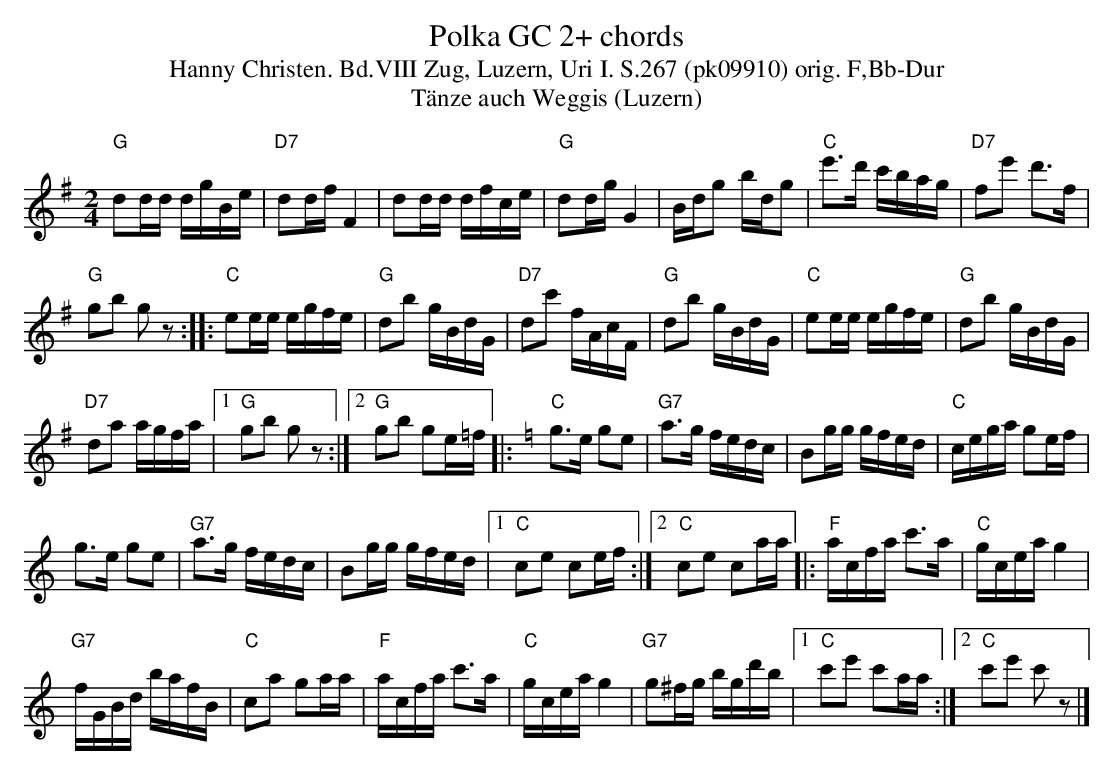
X:1
T:Polka GC 2+ chords
T:Hanny Christen. Bd.VIII Zug, Luzern, Uri I. S.267 (pk09910) orig. F,Bb-Dur
T:T\"anze auch Weggis (Luzern)
M:2/4
L:1/16
K:Gmaj%%MIDI gchordon
"G"d2dd dgBe | "D7"d2df F4 | d2dd dfce | "G"d2dg G4 | Bdg2 bdg2 | "C"e'3d' c'bag | "D7"f2e'2 d'3f |
"G"g2b2 g2z2 :: "C"e2ee egfe | "G"d2b2 gBdG | "D7"d2c'2 fAcF | "G"d2b2 gBdG | "C"e2ee egfe | "G"d2b2 gBdG |
"D7"d2a2 agfa |1 "G"g2b2 g2z2 :|2 "G"g2b2 g2e=f |: [K:Cmaj] "C"g3e g2e2 | "G7"a3g fedc | B2gg gfed | "C"cega g2ef |
g3e g2e2 | "G7"a3g fedc | B2gg gfed |1 "C"c2e2 c2ef :|2 "C"c2e2 c2aa |: "F"acfa c'3a | "C"gcea g4 |
"G7"fGBd bafB | "C"c2a2 g2aa | "F"acfa c'3a | "C"gcea g4 | "G7"g2^fg bgd'b |1 "C"c'2e'2 c'2aa :|2 "C"c'2e'2 c'2z2 |]
